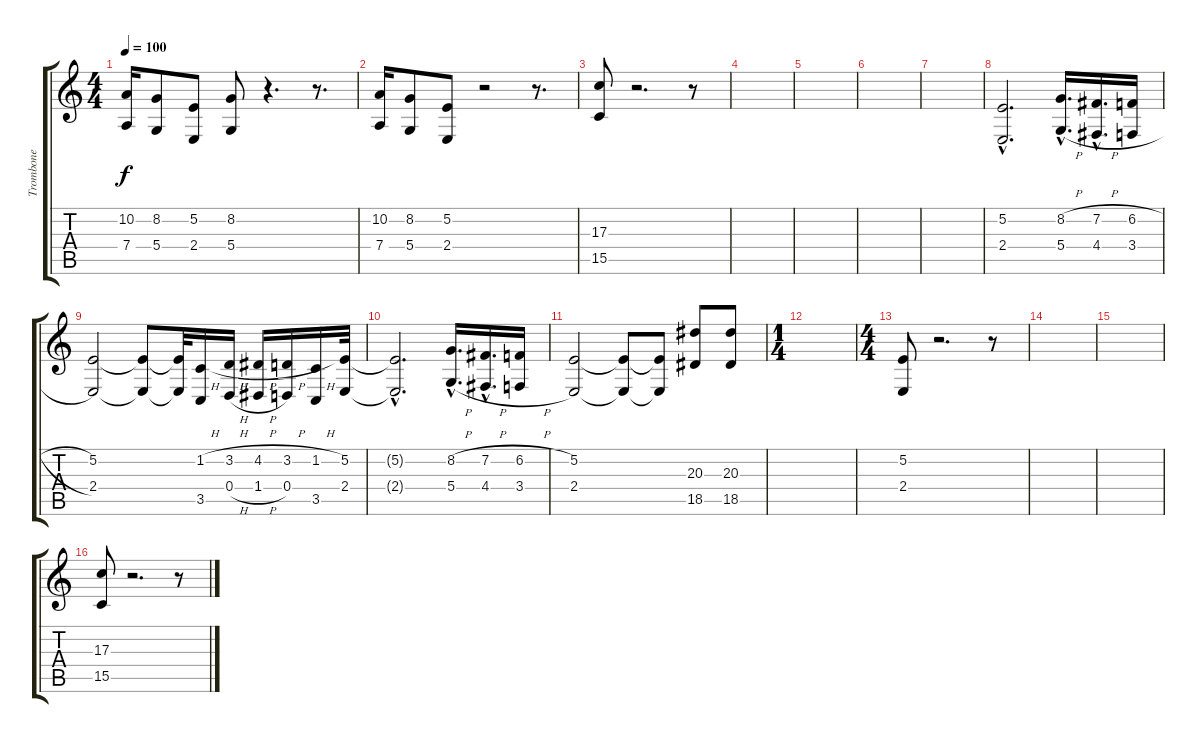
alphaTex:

\track ("Trombone" "Trombone") {instrument trombone}
\staff {score tabs}
\tuning (E4 B3 G3 D3 A2 E2) {hide}
\ts (4 4)
\tempo 100
\clef g2
\ks c
(10.2 7.4).16{dy f} (8.2 5.4).8 (5.2 2.4).8 (8.2 5.4).8 r.4{d} r.8{d} |
(10.2 7.4).16 (8.2 5.4).8 (5.2 2.4).8 r.2 r.8{d} |
(17.3 15.5).8 r.2{d} r.8 |
|
|
|
|
(5.2{hac} 2.4{hac}).2{d} (8.2{h hac} 5.4{h hac}).16{d} (7.2{h hac} 4.4{h hac}).16{d} (6.2{h} 3.4{h}).16 |
(5.2 2.4).2 (5.2{t} 2.4{t}).8 (5.2{t} 2.4{t}).32 (1.2{h} 3.5).16 (3.2{h} 0.4{h}).16 (4.2{h} 1.4{h}).16 (3.2{h} 0.4).16 (1.2{h} 3.5).16 (5.2 2.4).32 |
(5.2{hac t} 2.4{hac t}).2{d} (8.2{h hac} 5.4{h hac}).16{d} (7.2{h hac} 4.4{h hac}).16{d} (6.2{h} 3.4{h}).16 |
(5.2 2.4).2 (5.2{t} 2.4{t}).8 (5.2{t} 2.4{t}).8 (20.3 18.5).8 (20.3 18.5).8 |
\ts (1 4)
|
\ts (4 4)
(5.2 2.4).8 r.2{d} r.8 |
|
|
(17.3 15.5).8 r.2{d} r.8
